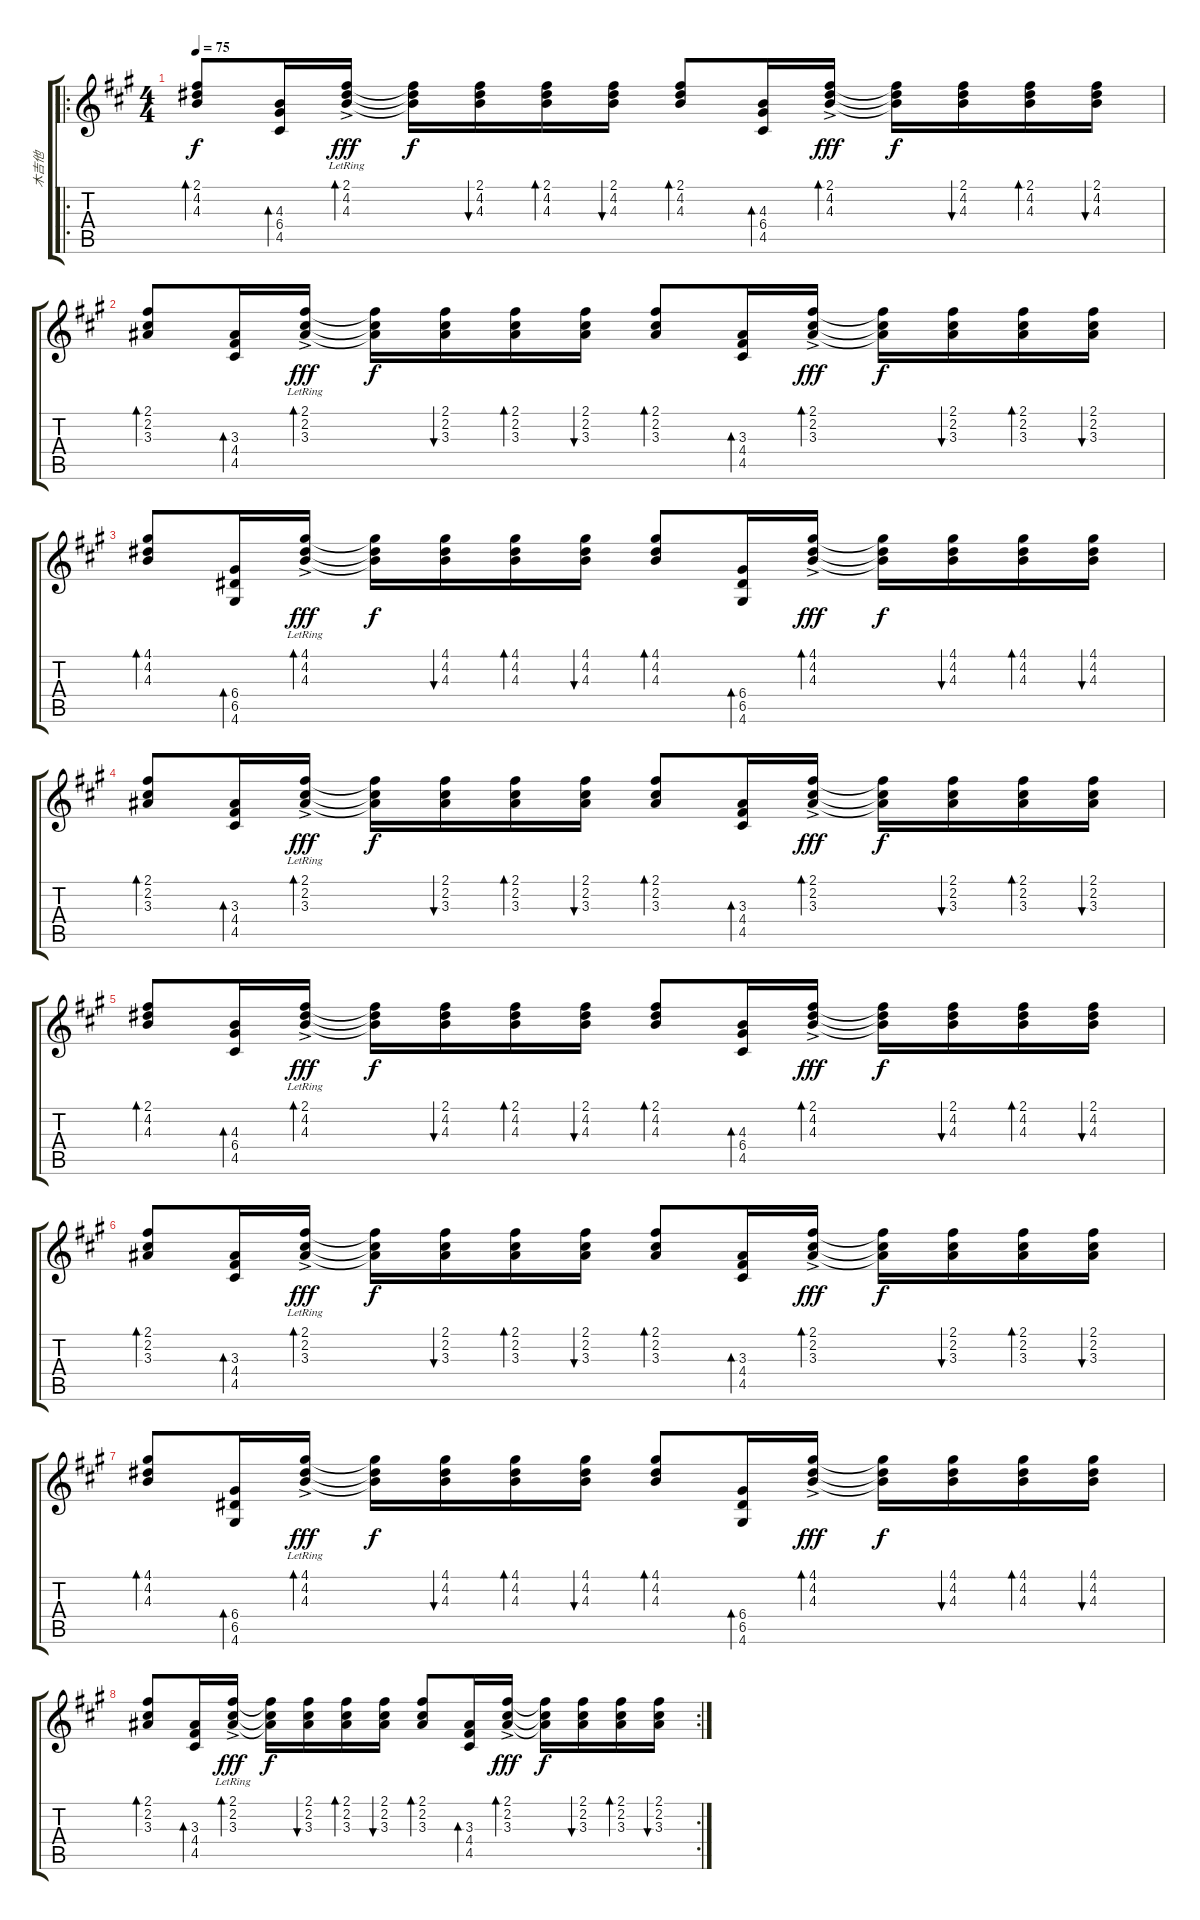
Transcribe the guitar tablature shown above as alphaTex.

\track ("木吉他" "木吉他") {instrument acousticguitarnylon}
\staff {score tabs}
\tuning (E4 B3 G3 D3 A2 E2) {hide}
\ro
\ts (4 4)
\tempo 75
\clef g2
\ks a
(2.1 4.2 4.3).8{bd 60 dy f} (4.3 6.4 4.5).16{bd 60} (2.1{ac lr} 4.2{ac lr} 4.3{ac lr}).16{bd 60 dy fff} (2.1{t} 4.2{t} 4.3{t}).16{dy f} (2.1 4.2 4.3).16{bu 60} (2.1 4.2 4.3).16{bd 60} (2.1 4.2 4.3).16{bu 60} (2.1 4.2 4.3).8{bd 60} (4.3 6.4 4.5).16{bd 60} (2.1{ac} 4.2{ac} 4.3{ac}).16{bd 60 dy fff} (2.1{t} 4.2{t} 4.3{t}).16{dy f} (2.1 4.2 4.3).16{bu 60} (2.1 4.2 4.3).16{bd 60} (2.1 4.2 4.3).16{bu 60} |
(2.1 2.2 3.3).8{bd 60} (3.3 4.4 4.5).16{bd 60} (2.1{ac lr} 2.2{ac lr} 3.3{ac lr}).16{bd 60 dy fff} (2.1{t} 2.2{t} 3.3{t}).16{dy f} (2.1 2.2 3.3).16{bu 60} (2.1 2.2 3.3).16{bd 60} (2.1 2.2 3.3).16{bu 60} (2.1 2.2 3.3).8{bd 60} (3.3 4.4 4.5).16{bd 60} (2.1{ac} 2.2{ac} 3.3{ac}).16{bd 60 dy fff} (2.1{t} 2.2{t} 3.3{t}).16{dy f} (2.1 2.2 3.3).16{bu 60} (2.1 2.2 3.3).16{bd 60} (2.1 2.2 3.3).16{bu 60} |
(4.1 4.2 4.3).8{bd 60} (6.4 6.5 4.6).16{bd 60} (4.1{ac lr} 4.2{ac lr} 4.3{ac lr}).16{bd 60 dy fff} (4.1{t} 4.2{t} 4.3{t}).16{dy f} (4.1 4.2 4.3).16{bu 60} (4.1 4.2 4.3).16{bd 60} (4.1 4.2 4.3).16{bu 60} (4.1 4.2 4.3).8{bd 60} (6.4 6.5 4.6).16{bd 60} (4.1{ac} 4.2{ac} 4.3{ac}).16{bd 60 dy fff} (4.1{t} 4.2{t} 4.3{t}).16{dy f} (4.1 4.2 4.3).16{bu 60} (4.1 4.2 4.3).16{bd 60} (4.1 4.2 4.3).16{bu 60} |
(2.1 2.2 3.3).8{bd 60} (3.3 4.4 4.5).16{bd 60} (2.1{ac lr} 2.2{ac lr} 3.3{ac lr}).16{bd 60 dy fff} (2.1{t} 2.2{t} 3.3{t}).16{dy f} (2.1 2.2 3.3).16{bu 60} (2.1 2.2 3.3).16{bd 60} (2.1 2.2 3.3).16{bu 60} (2.1 2.2 3.3).8{bd 60} (3.3 4.4 4.5).16{bd 60} (2.1{ac} 2.2{ac} 3.3{ac}).16{bd 60 dy fff} (2.1{t} 2.2{t} 3.3{t}).16{dy f} (2.1 2.2 3.3).16{bu 60} (2.1 2.2 3.3).16{bd 60} (2.1 2.2 3.3).16{bu 60} |
(2.1 4.2 4.3).8{bd 60} (4.3 6.4 4.5).16{bd 60} (2.1{ac lr} 4.2{ac lr} 4.3{ac lr}).16{bd 60 dy fff} (2.1{t} 4.2{t} 4.3{t}).16{dy f} (2.1 4.2 4.3).16{bu 60} (2.1 4.2 4.3).16{bd 60} (2.1 4.2 4.3).16{bu 60} (2.1 4.2 4.3).8{bd 60} (4.3 6.4 4.5).16{bd 60} (2.1{ac} 4.2{ac} 4.3{ac}).16{bd 60 dy fff} (2.1{t} 4.2{t} 4.3{t}).16{dy f} (2.1 4.2 4.3).16{bu 60} (2.1 4.2 4.3).16{bd 60} (2.1 4.2 4.3).16{bu 60} |
(2.1 2.2 3.3).8{bd 60} (3.3 4.4 4.5).16{bd 60} (2.1{ac lr} 2.2{ac lr} 3.3{ac lr}).16{bd 60 dy fff} (2.1{t} 2.2{t} 3.3{t}).16{dy f} (2.1 2.2 3.3).16{bu 60} (2.1 2.2 3.3).16{bd 60} (2.1 2.2 3.3).16{bu 60} (2.1 2.2 3.3).8{bd 60} (3.3 4.4 4.5).16{bd 60} (2.1{ac} 2.2{ac} 3.3{ac}).16{bd 60 dy fff} (2.1{t} 2.2{t} 3.3{t}).16{dy f} (2.1 2.2 3.3).16{bu 60} (2.1 2.2 3.3).16{bd 60} (2.1 2.2 3.3).16{bu 60} |
(4.1 4.2 4.3).8{bd 60} (6.4 6.5 4.6).16{bd 60} (4.1{ac lr} 4.2{ac lr} 4.3{ac lr}).16{bd 60 dy fff} (4.1{t} 4.2{t} 4.3{t}).16{dy f} (4.1 4.2 4.3).16{bu 60} (4.1 4.2 4.3).16{bd 60} (4.1 4.2 4.3).16{bu 60} (4.1 4.2 4.3).8{bd 60} (6.4 6.5 4.6).16{bd 60} (4.1{ac} 4.2{ac} 4.3{ac}).16{bd 60 dy fff} (4.1{t} 4.2{t} 4.3{t}).16{dy f} (4.1 4.2 4.3).16{bu 60} (4.1 4.2 4.3).16{bd 60} (4.1 4.2 4.3).16{bu 60} |
\rc 2
(2.1 2.2 3.3).8{bd 60} (3.3 4.4 4.5).16{bd 60} (2.1{ac lr} 2.2{ac lr} 3.3{ac lr}).16{bd 60 dy fff} (2.1{t} 2.2{t} 3.3{t}).16{dy f} (2.1 2.2 3.3).16{bu 60} (2.1 2.2 3.3).16{bd 60} (2.1 2.2 3.3).16{bu 60} (2.1 2.2 3.3).8{bd 60} (3.3 4.4 4.5).16{bd 60} (2.1{ac} 2.2{ac} 3.3{ac}).16{bd 60 dy fff} (2.1{t} 2.2{t} 3.3{t}).16{dy f} (2.1 2.2 3.3).16{bu 60} (2.1 2.2 3.3).16{bd 60} (2.1 2.2 3.3).16{bu 60}
